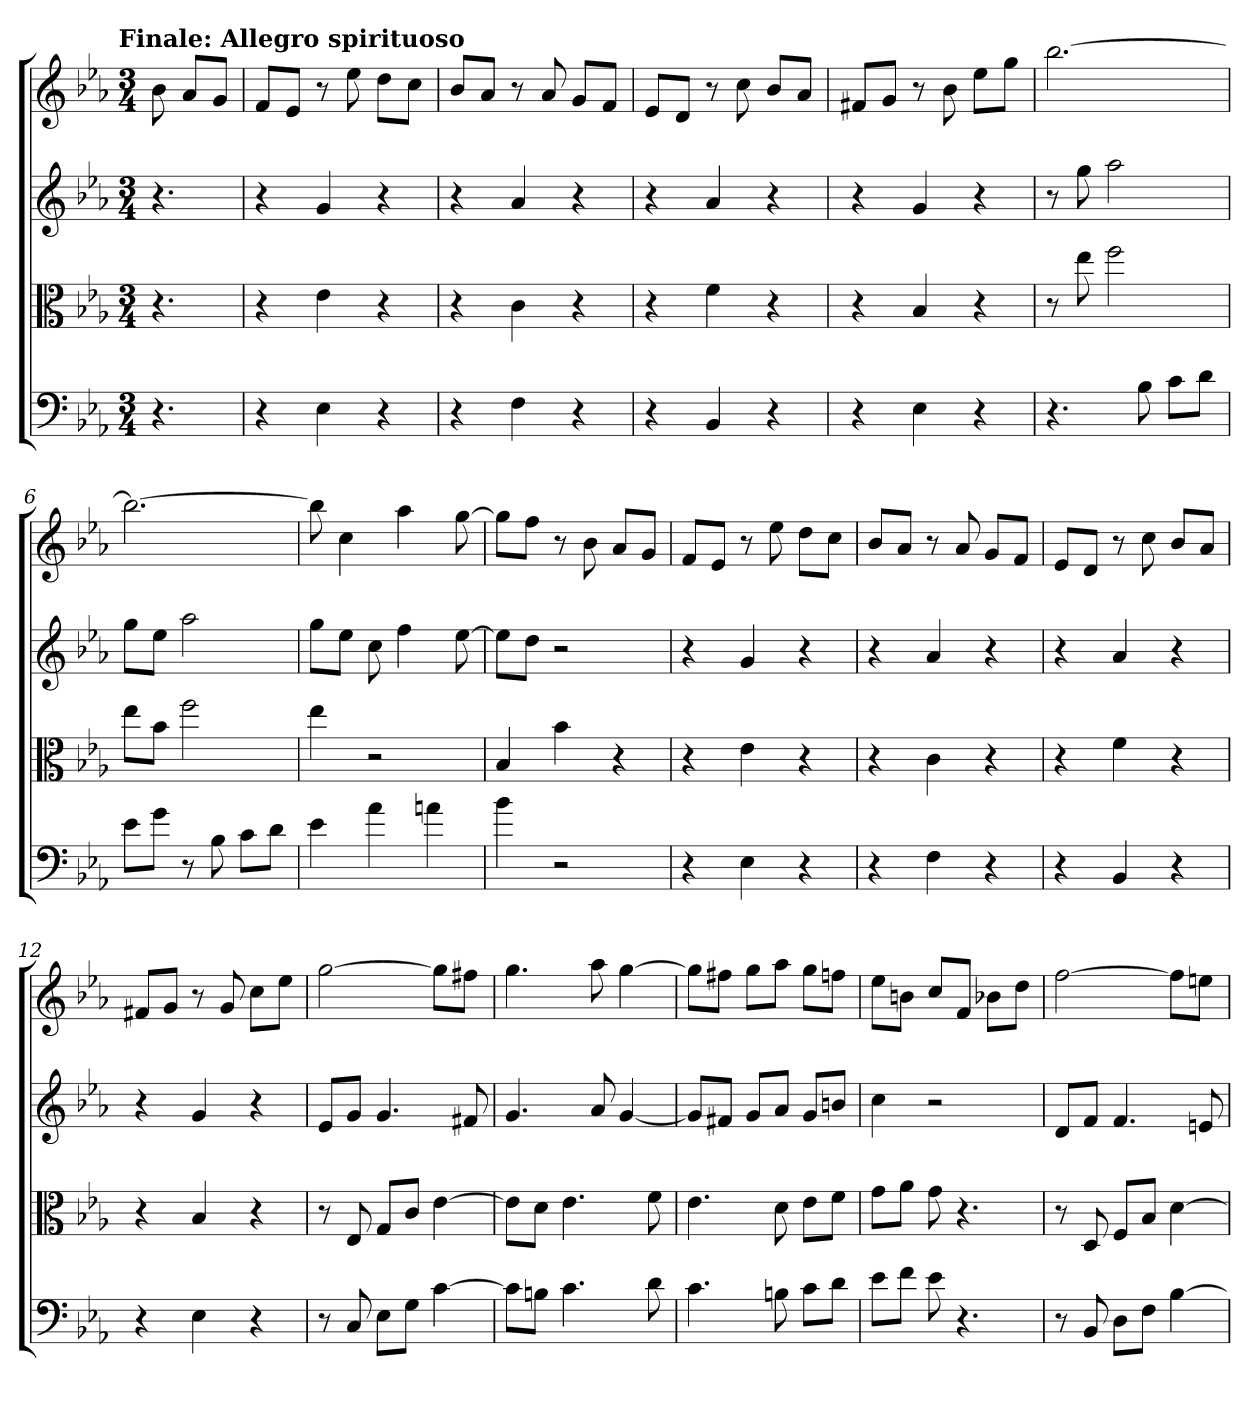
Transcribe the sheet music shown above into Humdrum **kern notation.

**kern	**kern	**kern	**kern
*part4	*part3	*part2	*part1
*staff4	*staff3	*staff2	*staff1
*clefF4	*clefC3	*	*
*k[b-e-a-]	*k[b-e-a-]	*k[b-e-a-]	*k[b-e-a-]
*E-:	*E-:	*E-:	*E-:
!!LO:TX:omd:t=Finale&colon; Allegro spirituoso
*M3/4	*M3/4	*M3/4	*M3/4
*MM132	*MM132	*MM132	*MM132
=	=	=	=
4.r	4.r	4.r	8b-
.	.	.	8a-L
.	.	.	8gJ
=1	=1	=1	=1
4r	4r	4r	8fL
.	.	.	8e-J
4E-	4e-	4g	8r
.	.	.	8ee-
4r	4r	4r	8ddL
.	.	.	8ccJ
=2	=2	=2	=2
4r	4r	4r	8b-L
.	.	.	8a-J
4F	4c	4a-	8r
.	.	.	8a-
4r	4r	4r	8gL
.	.	.	8fJ
=3	=3	=3	=3
4r	4r	4r	8e-L
.	.	.	8dJ
4BB-	4f	4a-	8r
.	.	.	8cc
4r	4r	4r	8b-L
.	.	.	8a-J
=4	=4	=4	=4
4r	4r	4r	8f#XL
.	.	.	8gJ
4E-	4B-	4g	8r
.	.	.	8b-
4r	4r	4r	8ee-L
.	.	.	8ggJ
=5	=5	=5	=5
4.r	8r	8r	[2.bb-
.	8ee-	8gg	.
.	2ff	2aa-	.
8B-	.	.	.
8c\L	.	.	.
8d\J	.	.	.
=6	=6	=6	=6
8e-\L	8ee-\L	8ggL	2.bb-_
8g\J	8b-\J	8ee-J	.
8r	2ff	2aa-	.
8B-	.	.	.
8c\L	.	.	.
8d\J	.	.	.
=7	=7	=7	=7
4e-	4ee-	8ggL	8bb-]
.	.	8ee-J	4cc
4a-	2r	8cc	.
.	.	4ff	4aa-
4an	.	.	.
.	.	[8ee-	[8gg
=8	=8	=8	=8
4b-	4B-	8ee-L]	8ggL]
.	.	8ddJ	8ffJ
2r	4b-	2r	8r
.	.	.	8b-
.	4r	.	8a-L
.	.	.	8gJ
=9	=9	=9	=9
4r	4r	4r	8fL
.	.	.	8e-J
4E-	4e-	4g	8r
.	.	.	8ee-
4r	4r	4r	8ddL
.	.	.	8ccJ
=10	=10	=10	=10
4r	4r	4r	8b-L
.	.	.	8a-J
4F	4c	4a-	8r
.	.	.	8a-
4r	4r	4r	8gL
.	.	.	8fJ
=11	=11	=11	=11
4r	4r	4r	8e-L
.	.	.	8dJ
4BB-	4f	4a-	8r
.	.	.	8cc
4r	4r	4r	8b-L
.	.	.	8a-J
=12	=12	=12	=12
4r	4r	4r	8f#XL
.	.	.	8gJ
4E-	4B-	4g	8r
.	.	.	8g
4r	4r	4r	8ccL
.	.	.	8ee-J
=13	=13	=13	=13
8r	8r	8e-L	[2gg
8C	8E-	8gJ	.
8E-\L	8G/L	4.g	.
8G\J	8c/J	.	.
[4c	[4e-	.	8ggL]
.	.	8f#X	8ff#XJ
=14	=14	=14	=14
8c\L]	8e-\L]	4.g	4.gg
8Bn\J	8d\J	.	.
4.c	4.e-	.	.
.	.	8a-	8aa-
.	.	[4g	[4gg
8d	8f	.	.
=15	=15	=15	=15
4.c	4.e-	8gL]	8ggL]
.	.	8f#XJ	8ff#XJ
.	.	8gL	8ggL
8Bn	8d	8a-J	8aa-J
8c\L	8e-\L	8gL	8ggL
8d\J	8f\J	8bnJ	8ffnJ
=16	=16	=16	=16
8e-\L	8g\L	4cc	8ee-L
8f\J	8a-\J	.	8bnJ
8e-	8g	2r	8ccL
4.r	4.r	.	8fJ
.	.	.	8b-XL
.	.	.	8ddJ
=17	=17	=17	=17
8r	8r	8dL	[2ff
8BB-	8D	8fJ	.
8D\L	8F/L	4.f	.
8F\J	8B-/J	.	.
[4B-	[4d	.	8ffL]
.	.	8en	8eenJ
=	=	=	=
*-	*-	*-	*-
